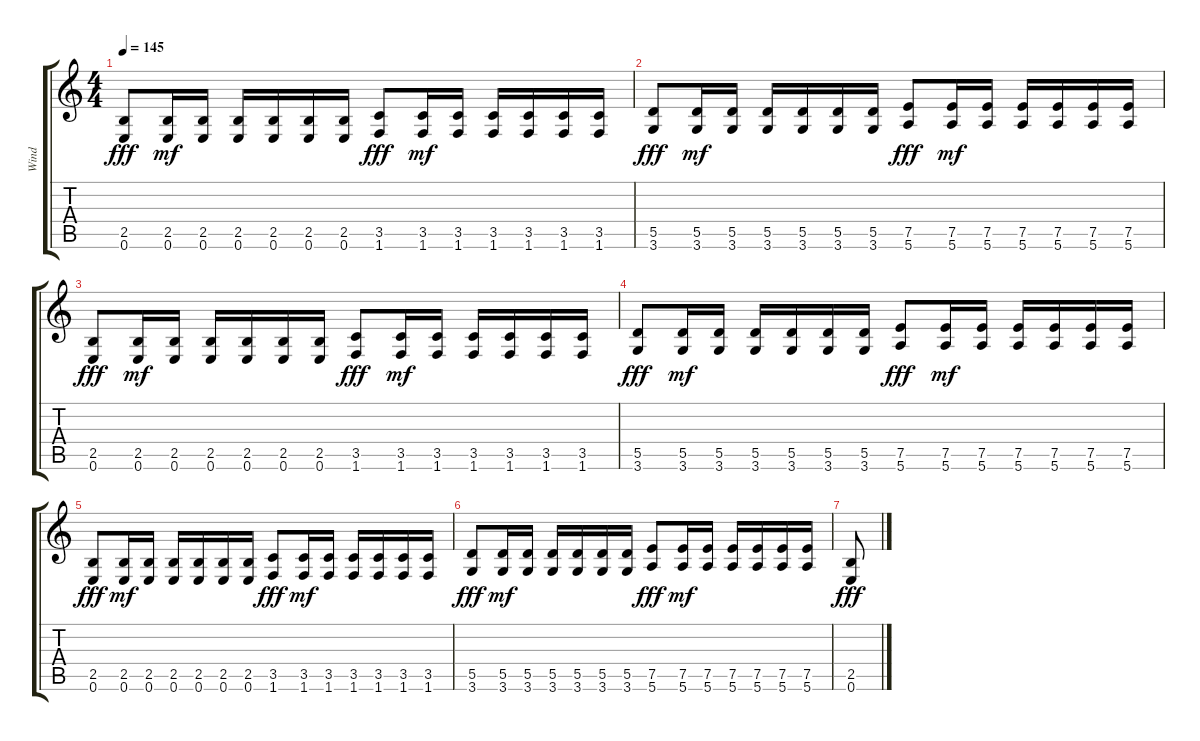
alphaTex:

\track ("Wind" "Wind") {instrument distortionguitar}
\staff {score tabs}
\tuning (E4 B3 G3 D3 A2 E2) {hide}
\ts (4 4)
\tempo 145
\clef g2
\ks c
(2.5 0.6).8{dy fff} (2.5 0.6).16{dy mf} (2.5 0.6).16 (2.5 0.6).16 (2.5 0.6).16 (2.5 0.6).16 (2.5 0.6).16 (3.5 1.6).8{dy fff} (3.5 1.6).16{dy mf} (3.5 1.6).16 (3.5 1.6).16 (3.5 1.6).16 (3.5 1.6).16 (3.5 1.6).16 |
(5.5 3.6).8{dy fff} (5.5 3.6).16{dy mf} (5.5 3.6).16 (5.5 3.6).16 (5.5 3.6).16 (5.5 3.6).16 (5.5 3.6).16 (7.5 5.6).8{dy fff} (7.5 5.6).16{dy mf} (7.5 5.6).16 (7.5 5.6).16 (7.5 5.6).16 (7.5 5.6).16 (7.5 5.6).16 |
(2.5 0.6).8{dy fff} (2.5 0.6).16{dy mf} (2.5 0.6).16 (2.5 0.6).16 (2.5 0.6).16 (2.5 0.6).16 (2.5 0.6).16 (3.5 1.6).8{dy fff} (3.5 1.6).16{dy mf} (3.5 1.6).16 (3.5 1.6).16 (3.5 1.6).16 (3.5 1.6).16 (3.5 1.6).16 |
(5.5 3.6).8{dy fff} (5.5 3.6).16{dy mf} (5.5 3.6).16 (5.5 3.6).16 (5.5 3.6).16 (5.5 3.6).16 (5.5 3.6).16 (7.5 5.6).8{dy fff} (7.5 5.6).16{dy mf} (7.5 5.6).16 (7.5 5.6).16 (7.5 5.6).16 (7.5 5.6).16 (7.5 5.6).16 |
(2.5 0.6).8{dy fff} (2.5 0.6).16{dy mf} (2.5 0.6).16 (2.5 0.6).16 (2.5 0.6).16 (2.5 0.6).16 (2.5 0.6).16 (3.5 1.6).8{dy fff} (3.5 1.6).16{dy mf} (3.5 1.6).16 (3.5 1.6).16 (3.5 1.6).16 (3.5 1.6).16 (3.5 1.6).16 |
(5.5 3.6).8{dy fff} (5.5 3.6).16{dy mf} (5.5 3.6).16 (5.5 3.6).16 (5.5 3.6).16 (5.5 3.6).16 (5.5 3.6).16 (7.5 5.6).8{dy fff} (7.5 5.6).16{dy mf} (7.5 5.6).16 (7.5 5.6).16 (7.5 5.6).16 (7.5 5.6).16 (7.5 5.6).16 |
(2.5 0.6).8{dy fff}
